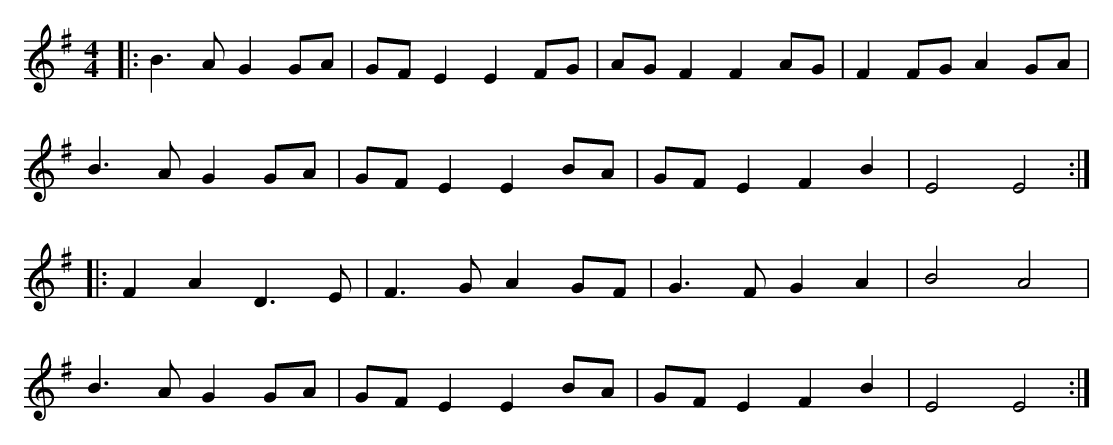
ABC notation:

X:1
M:4/4
K:Emin
|:B3 A G2 GA|GF E2 E2 FG|AG F2 F2 AG|F2 FG A2 GA|
B3 A G2 GA|GF E2 E2 BA|GF E2 F2 B2|E4 E4:|
|:F2 A2 D3 E|F3 G A2 GF|G3 F G2 A2|B4 A4|
B3 A G2 GA|GF E2 E2 BA|GF E2 F2 B2|E4 E4:|
